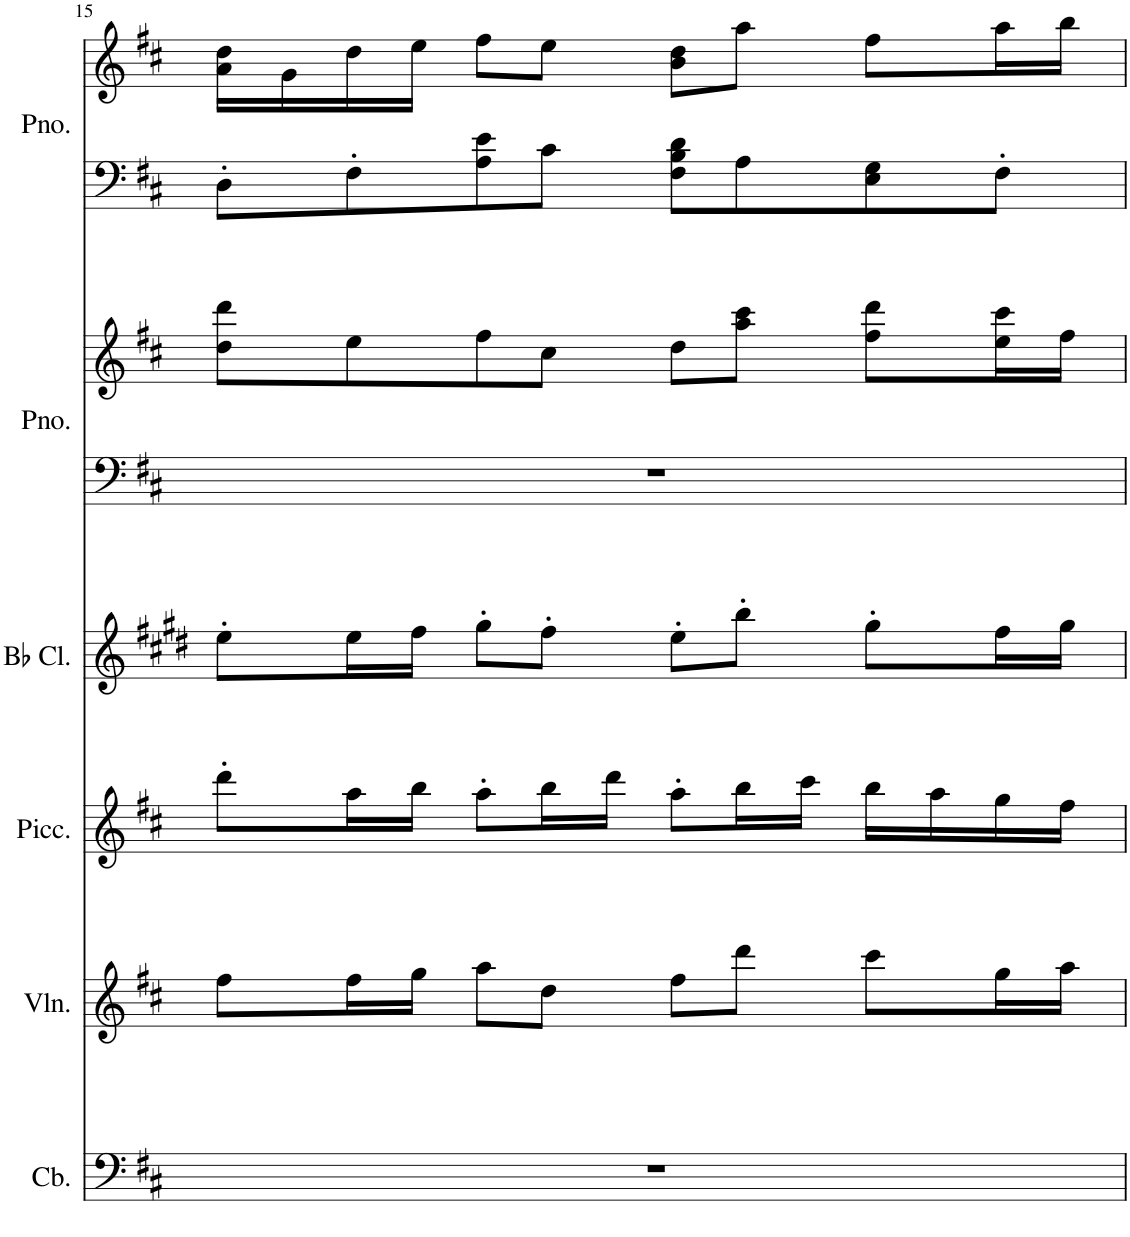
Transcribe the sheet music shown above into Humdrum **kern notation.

**kern	**kern	**kern	**kern	**kern	**kern	**kern	**kern
*part6	*part5	*part4	*part3	*part2	*part2	*part1	*part1
*staff8	*staff7	*staff6	*staff5	*staff4	*staff3	*staff2	*staff1
*I"Contrabass	*I"Violin	*I"Piccolo	*I"Bb Clarinet	*I"Piano	*	*I"Piano	*
*I'Cb.	*I'Vln.	*I'Picc.	*I'Bb Cl.	*I'Pno.	*	*I'Pno.	*
!!LO:PB:g=z
*clefF4	*clefG2	*clefG2	*clefG2	*clefF4	*clefG2	*clefF4	*clefG2
*Trd7c12	*	*Trd-7c-12	*Trd1c2	*	*	*	*
*k[f#c#]	*k[f#c#]	*k[f#c#]	*k[f#c#g#d#]	*k[f#c#]	*k[f#c#]	*k[f#c#]	*k[f#c#]
*M4/4	*M4/4	*M4/4	*M4/4	*M4/4	*M4/4	*M4/4	*M4/4
=15	=15	=15	=15	=15	=15	=15	=15
1r	8ff#\L	8ddd'\L	8ee'\L	1r	8dd\ 8ddd\L	8D'\L	16a\ 16dd\LL
.	.	.	.	.	.	.	16g\
.	16ff#\L	16aa\L	16ee\L	.	8ee\	8F#'\	16dd\
.	16gg\JJ	16bb\JJ	16ff#\JJ	.	.	.	16ee\JJ
.	8aa\L	8aa'\L	8gg#'\L	.	8ff#\	8A\ 8e\	8ff#\L
.	8dd\J	16bb\L	8ff#'\J	.	8cc#\J	8c#\J	8ee\J
.	.	16ddd\JJ	.	.	.	.	.
.	8ff#\L	8aa'\L	8ee'\L	.	8dd\L	8F#\ 8B\ 8d\L	8b\ 8dd\L
.	8ddd\J	16bb\L	8bb'\J	.	8aa\ 8ccc#\J	8A\	8aa\J
.	.	16ccc#\JJ	.	.	.	.	.
.	8ccc#\L	16bb\LL	8gg#'\L	.	8ff#\ 8ddd\L	8E\ 8G\	8ff#\L
.	.	16aa\	.	.	.	.	.
.	16gg\L	16gg\	16ff#\L	.	16ee\ 16ccc#\L	8F#'\J	16aa\L
.	16aa\JJ	16ff#\JJ	16gg#\JJ	.	16ff#\JJ	.	16bb\JJ
=	=	=	=	=	=	=	=
*-	*-	*-	*-	*-	*-	*-	*-
